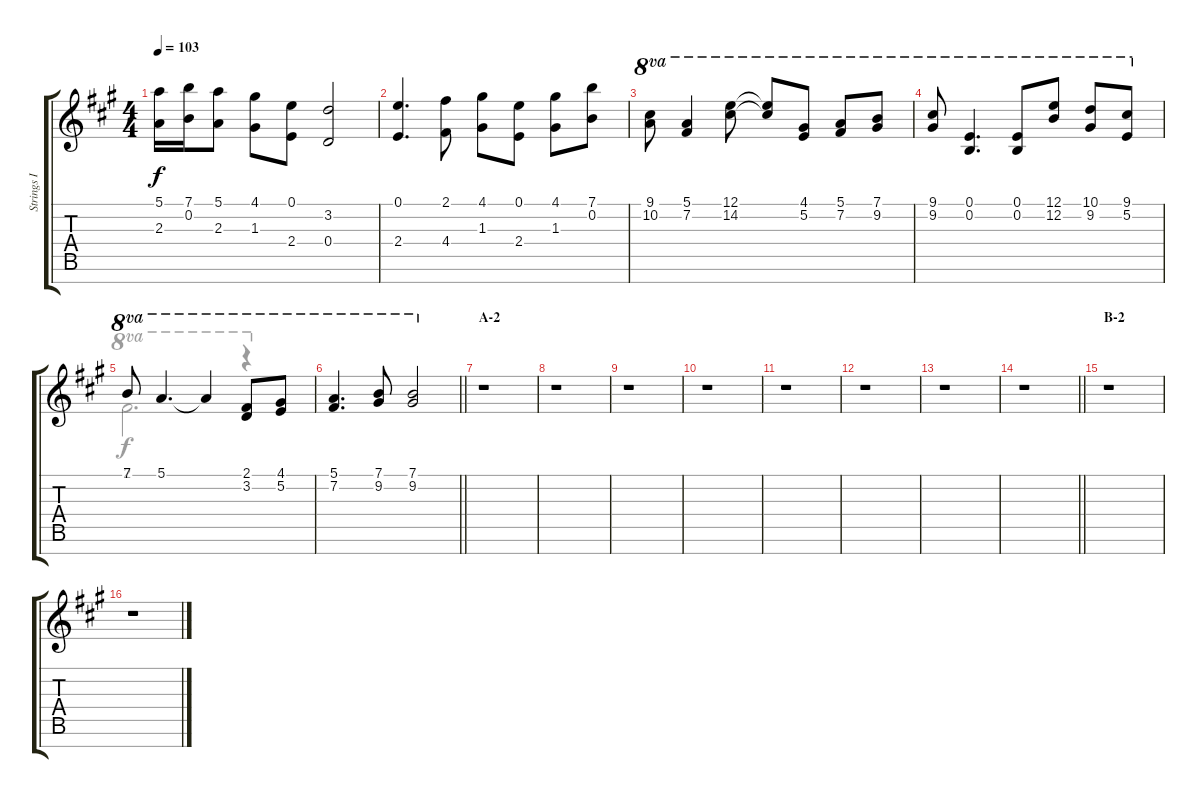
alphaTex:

\track ("Strings I" "Strings I") {instrument stringensemble1}
\staff {score tabs}
\tuning (E5 B4 G4 D4 A3 E3 B2) {hide}
\voice
\ts (4 4)
\tempo 103
\clef g2
\ks a
(5.1 2.3).16{dy f} (7.1 0.2).16 (5.1 2.3).8 (4.1 1.3).8 (0.1 2.4).8 (3.2 0.4).2 |
(0.1 2.4).4{d} (2.1 4.4).8 (4.1 1.3).8 (0.1 2.4).8 (4.1 1.3).8 (7.1 0.2).8 |
(9.1 10.2).8{ot 8va} (5.1 7.2).4{ot 8va} (12.1 14.2).8{ot 8va} (12.1{t} 14.2{t}).8{ot 8va} (4.1 5.2).8{ot 8va} (5.1 7.2).8{ot 8va} (7.1 9.2).8{ot 8va} |
(9.1 9.2).8{ot 8va} (0.1 0.2).4{d ot 8va} (0.1 0.2).8{ot 8va} (12.1 12.2).8{ot 8va} (10.1 9.2).8{ot 8va} (9.1 5.2).8{ot 8va} |
7.1.8{ot 8va} 5.1.4{d ot 8va} 5.1{t}.4{ot 8va} (2.1 3.2).8{ot 8va} (4.1 5.2).8{ot 8va} |
\barLineRight lightlight
(5.1 7.2).4{d ot 8va} (7.1 9.2).8{ot 8va} (7.1 9.2).2{ot 8va} |
\section ("" "A-2")
r.1 |
r.1 |
r.1 |
r.1 |
r.1 |
r.1 |
r.1 |
\barLineRight lightlight
r.1 |
\section ("" "B-2")
r.1 |
r.1
\voice
\clef g2
\ottava regular
\simile none
\ks a
|
|
|
|
2.1.2{d ot 8va} r.4{ot 8va} |
\barLineRight lightlight
|
|
|
|
|
|
|
|
\barLineRight lightlight
|
|
